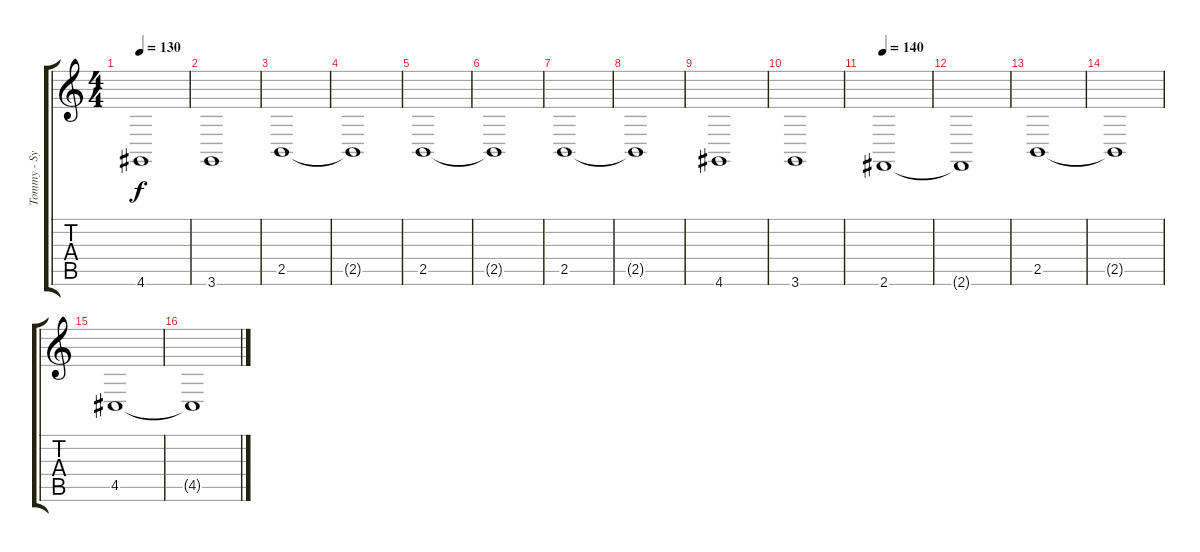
\track ("Tommy - Synth" "Tommy - Sy") {instrument choiraahs}
\staff {score tabs}
\tuning (E4 B3 G3 D3 A2 E2) {hide}
\ts (4 4)
\tempo 130
\clef g2
\ks c
4.6.1{dy f} |
3.6.1 |
2.5.1 |
2.5{t}.1 |
2.5.1 |
2.5{t}.1 |
2.5.1 |
2.5{t}.1 |
4.6.1 |
3.6.1 |
\tempo 140
2.6.1 |
2.6{t}.1 |
2.5.1 |
2.5{t}.1 |
4.5.1 |
4.5{t}.1
